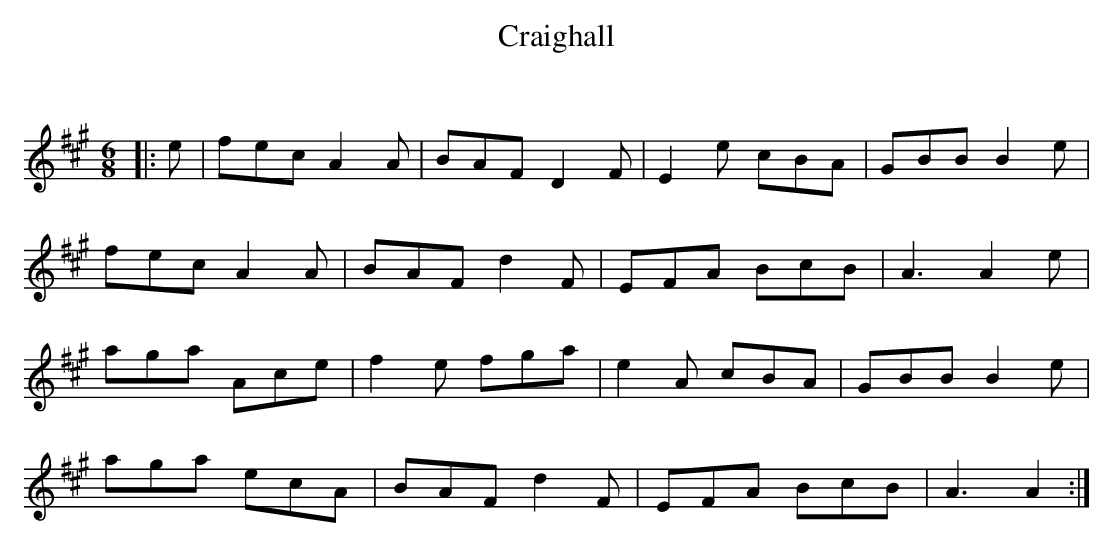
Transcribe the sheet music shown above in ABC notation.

X:1
T: Craighall
C:
Q:180
K:A
M:6/8
L:1/16
|:e2|f2e2c2 A4A2|B2A2F2 D4F2|E4e2 c2B2A2|G2B2B2 B4e2|
f2e2c2 A4A2|B2A2F2 d4F2|E2F2A2 B2c2B2|A6 A4e2|
a2g2a2 A2c2e2|f4e2 f2g2a2|e4A2 c2B2A2|G2B2B2 B4e2|
a2g2a2 e2c2A2|B2A2F2 d4F2|E2F2A2 B2c2B2|A6 A4:|
